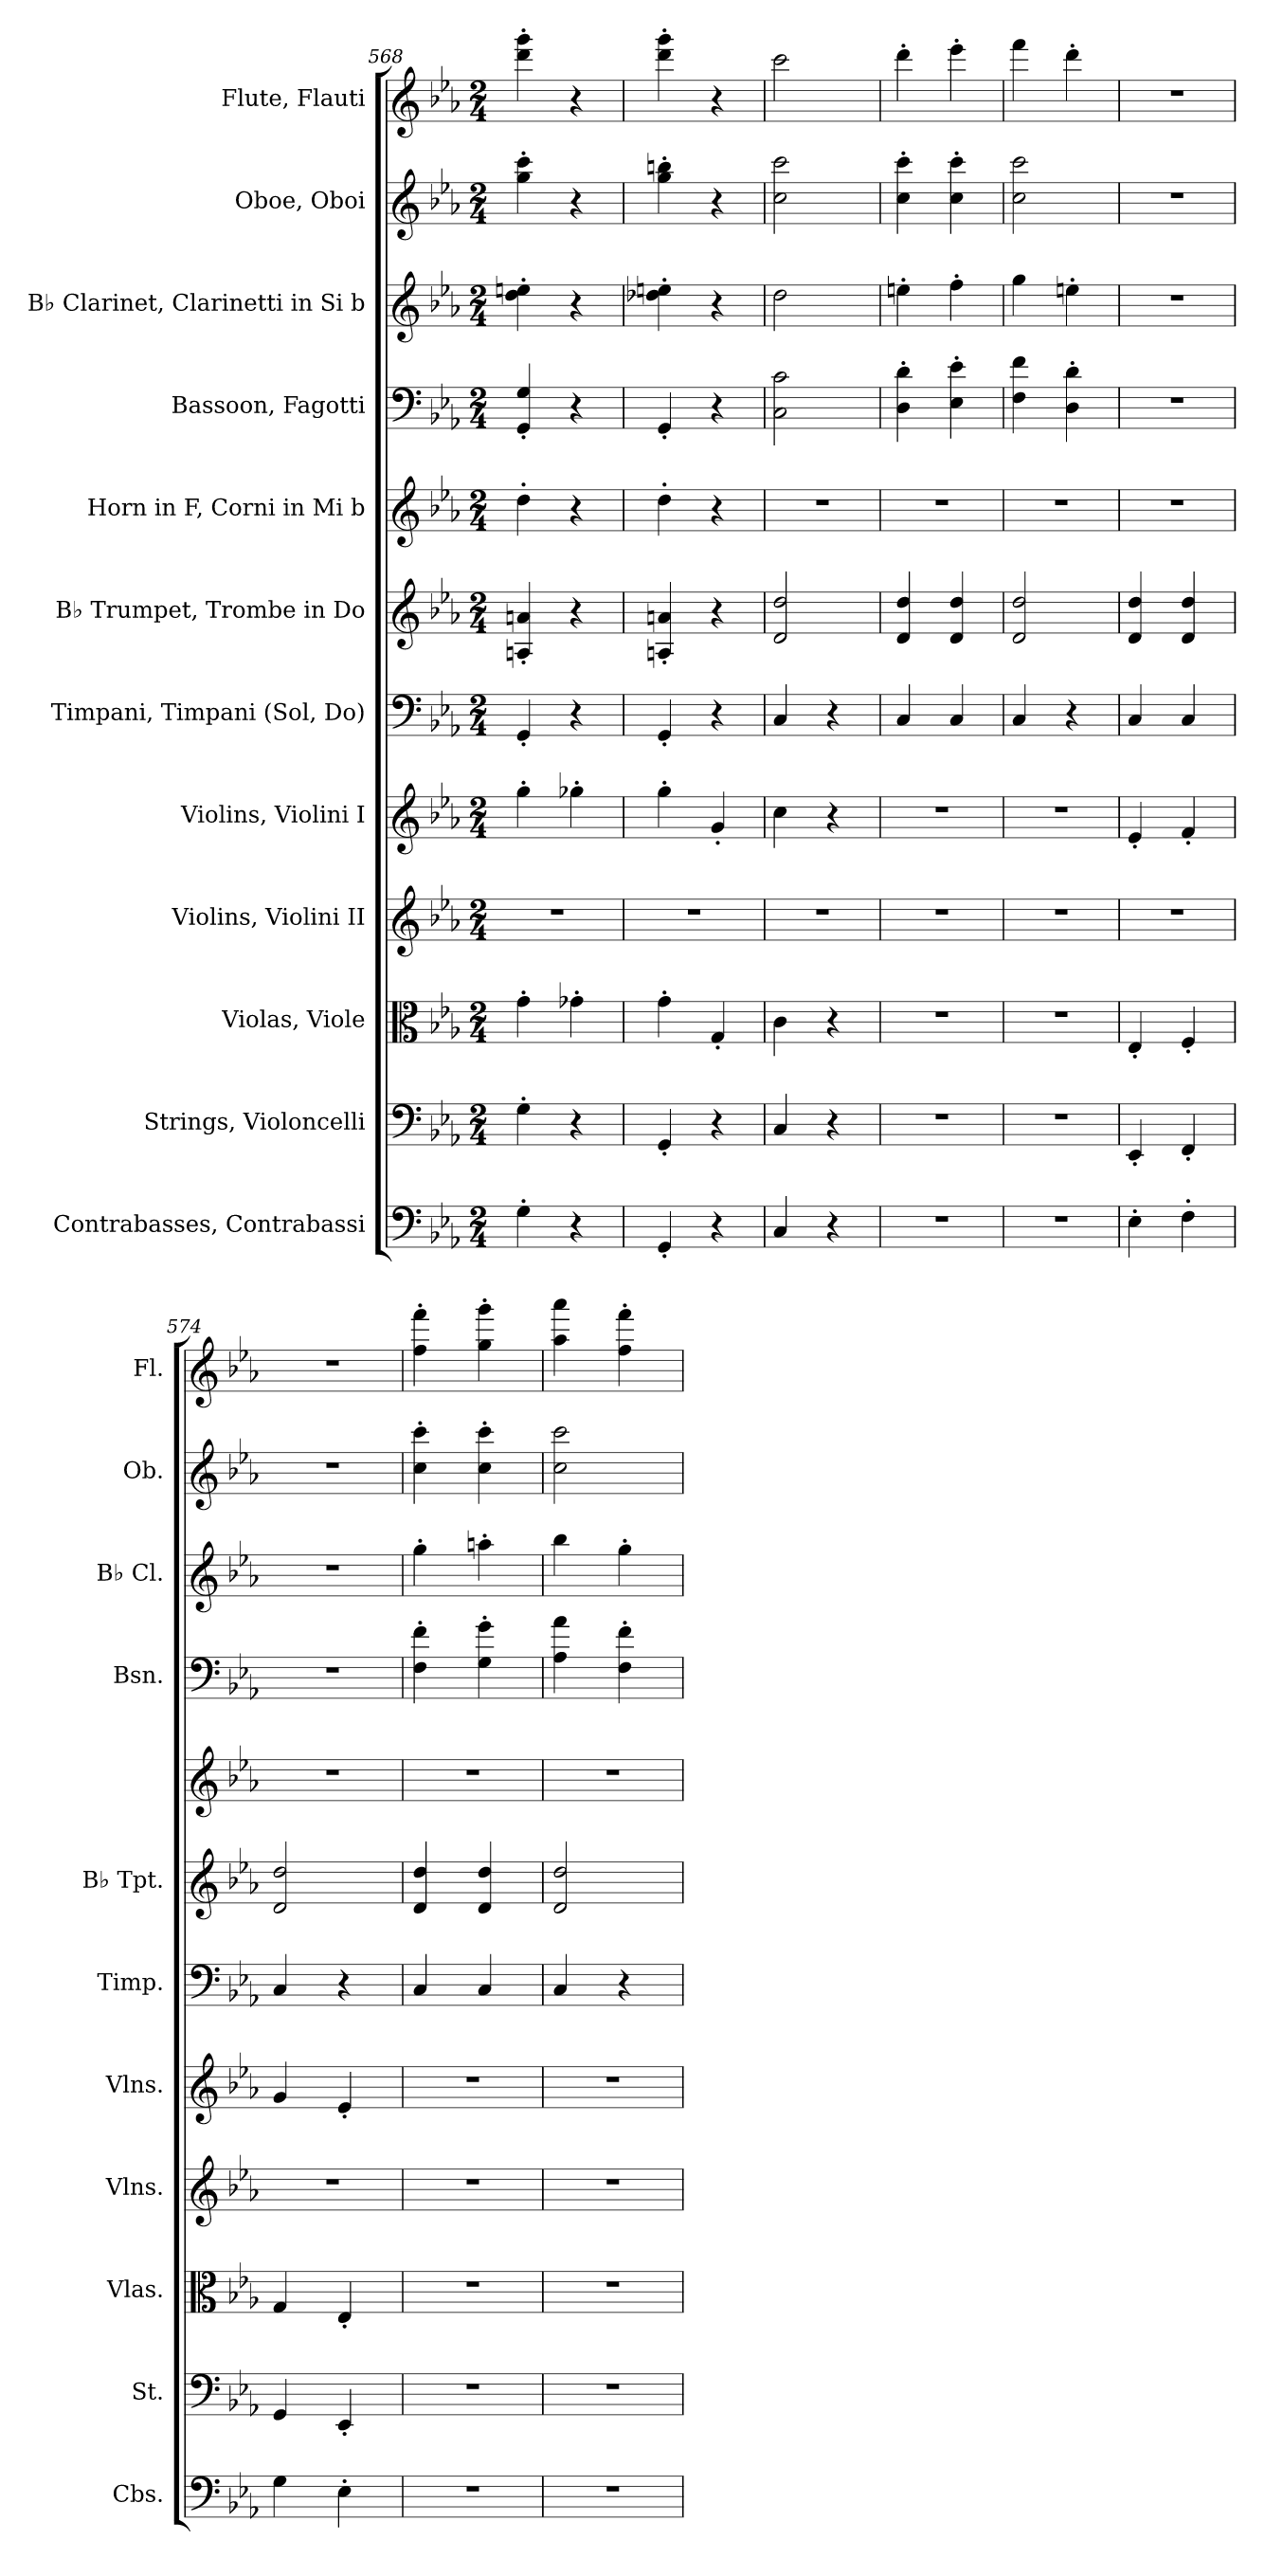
**kern	**kern	**kern	**kern	**kern	**kern	**kern	**kern	**kern	**kern	**kern	**kern
*part12	*part11	*part10	*part9	*part8	*part7	*part6	*part5	*part4	*part3	*part2	*part1
*staff12	*staff11	*staff10	*staff9	*staff8	*staff7	*staff6	*staff5	*staff4	*staff3	*staff2	*staff1
*I"Contrabasses, Contrabassi	*I"Strings, Violoncelli	*I"Violas, Viole	*I"Violins, Violini II	*I"Violins, Violini I	*I"Timpani, Timpani (Sol, Do)	*I"B♭ Trumpet, Trombe in Do	*I"Horn in F, Corni in Mi b	*I"Bassoon, Fagotti	*I"B♭ Clarinet, Clarinetti in Si b	*I"Oboe, Oboi	*I"Flute, Flauti
*I'Cbs.	*I'St.	*I'Vlas.	*I'Vlns.	*I'Vlns.	*I'Timp.	*I'B♭ Tpt.	*	*I'Bsn.	*I'B♭ Cl.	*I'Ob.	*I'Fl.
*clefF4	*clefF4	*clefC3	*clefG2	*clefG2	*clefF4	*clefG2	*clefG2	*clefF4	*clefG2	*clefG2	*clefG2
*ITrd7c12	*	*	*	*	*	*ITrd1c2	*ITrd4c7	*	*ITrd1c2	*	*
*k[b-e-a-]	*k[b-e-a-]	*k[b-e-a-]	*k[b-e-a-]	*k[b-e-a-]	*k[b-e-a-]	*k[b-e-a-d-g-]	*k[b-e-a-d-]	*k[b-e-a-]	*k[b-e-a-d-g-]	*k[b-e-a-]	*k[b-e-a-]
*M2/4	*M2/4	*M2/4	*M2/4	*M2/4	*M2/4	*M2/4	*M2/4	*M2/4	*M2/4	*M2/4	*M2/4
=568	=568	=568	=568	=568	=568	=568	=568	=568	=568	=568	=568
4GG'\	4G'\	4g'\	2r	4gg'\	4GG'/	4Gn/' 4gn/'	4g'\	4GG/' 4G/'	4cc\' 4ddn\'	4gg\' 4ccc\'	4ddd\' 4ggg\'
4r	4r	4g-X'\	.	4gg-X'\	4r	4r	4r	4r	4r	4r	4r
!!LO:PB:g=z
=569	=569	=569	=569	=569	=569	=569	=569	=569	=569	=569	=569
4GGG'/	4GG'/	4g'\	2r	4gg'\	4GG'/	4Gn/' 4gn/'	4g'\	4GG'/	4cc-X\' 4ddn\'	4gg\' 4bbn\'	4ddd\' 4ggg\'
4r	4r	4G'/	.	4g'/	4r	4r	4r	4r	4r	4r	4r
=570	=570	=570	=570	=570	=570	=570	=570	=570	=570	=570	=570
*	*	*	*	*	*	*	*	*	*	*	*MM174
4CC/	4C/	4c\	2r	4cc\	4C/	2c/ 2cc/	2r	2C\ 2c\	2cc\	2cc\ 2ccc\	2ccc\
4r	4r	4r	.	4r	4r	.	.	.	.	.	.
=571	=571	=571	=571	=571	=571	=571	=571	=571	=571	=571	=571
2r	2r	2r	2r	2r	4C/	4c/ 4cc/	2r	4D\' 4d\'	4ddn'\	4cc\' 4ccc\'	4ddd'\
.	.	.	.	.	4C/	4c/ 4cc/	.	4E-\' 4e-\'	4ee-'\	4cc\' 4ccc\'	4eee-'\
=572	=572	=572	=572	=572	=572	=572	=572	=572	=572	=572	=572
2r	2r	2r	2r	2r	4C/	2c/ 2cc/	2r	4F\ 4f\	4ff\	2cc\ 2ccc\	4fff\
.	.	.	.	.	4r	.	.	4D\' 4d\'	4ddn'\	.	4ddd'\
=573	=573	=573	=573	=573	=573	=573	=573	=573	=573	=573	=573
*	*	*	*	*	*	*	*	*	*	*	*MM177
4EE-'\	4EE-'/	4E-'/	2r	4e-'/	4C/	4c/ 4cc/	2r	2r	2r	2r	2r
4FF'\	4FF'/	4F'/	.	4f'/	4C/	4c/ 4cc/	.	.	.	.	.
=574	=574	=574	=574	=574	=574	=574	=574	=574	=574	=574	=574
4GG\	4GG/	4G/	2r	4g/	4C/	2c/ 2cc/	2r	2r	2r	2r	2r
4EE-'\	4EE-'/	4E-'/	.	4e-'/	4r	.	.	.	.	.	.
=575	=575	=575	=575	=575	=575	=575	=575	=575	=575	=575	=575
2r	2r	2r	2r	2r	4C/	4c/ 4cc/	2r	4F\' 4f\'	4ff'\	4cc\' 4ccc\'	4ff\' 4fff\'
.	.	.	.	.	4C/	4c/ 4cc/	.	4G\' 4g\'	4ggn'\	4cc\' 4ccc\'	4gg\' 4ggg\'
=576	=576	=576	=576	=576	=576	=576	=576	=576	=576	=576	=576
2r	2r	2r	2r	2r	4C/	2c/ 2cc/	2r	4A-\ 4a-\	4aa-\	2cc\ 2ccc\	4aa-\ 4aaa-\
.	.	.	.	.	4r	.	.	4F\' 4f\'	4ff'\	.	4ff\' 4fff\'
=	=	=	=	=	=	=	=	=	=	=	=
*-	*-	*-	*-	*-	*-	*-	*-	*-	*-	*-	*-
